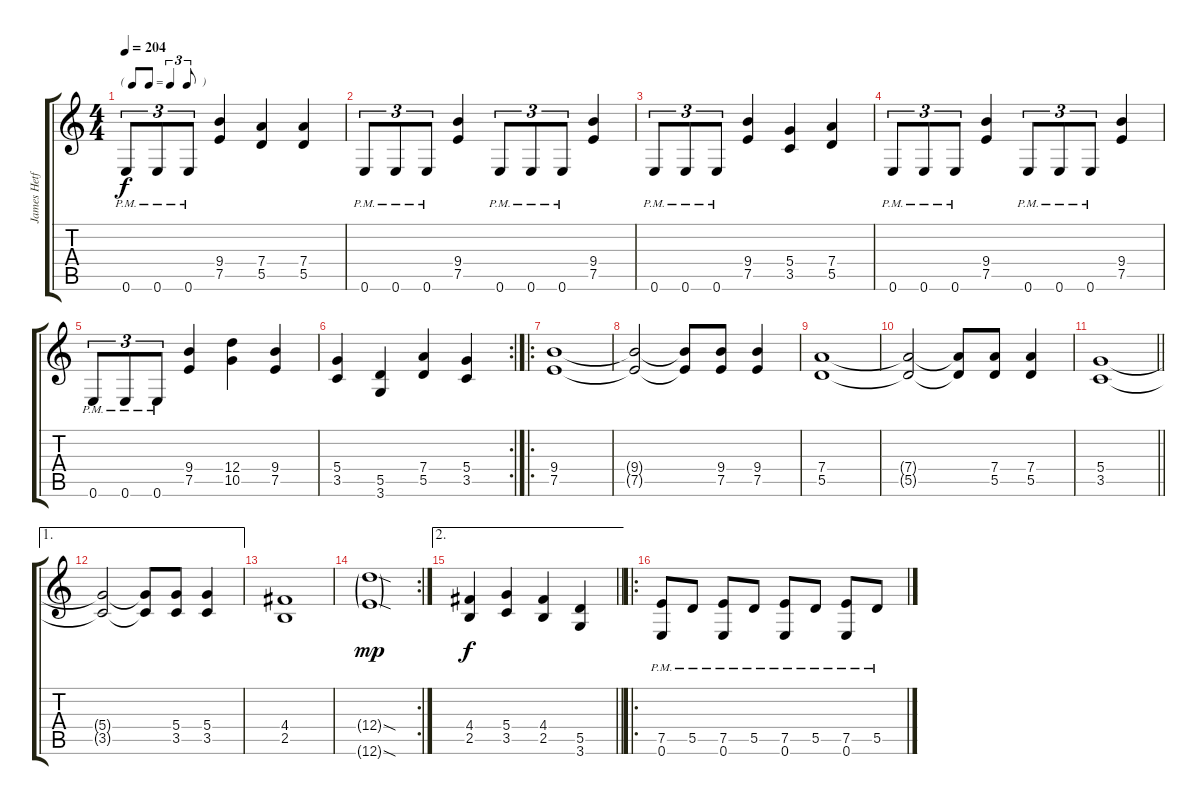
\track ("James Hetfield" "James Hetf") {instrument distortionguitar}
\staff {score tabs}
\tuning (E4 B3 G3 D3 A2 E2) {hide}
\ts (4 4)
\tf triplet8th
\tempo 204
\clef g2
\ks c
0.6{pm}.8{tu (3 2) dy f} 0.6{pm}.8{tu (3 2)} 0.6{pm}.8{tu (3 2)} (9.4 7.5).4 (7.4 5.5).4 (7.4 5.5).4 |
0.6{pm}.8{tu (3 2)} 0.6{pm}.8{tu (3 2)} 0.6{pm}.8{tu (3 2)} (9.4 7.5).4 0.6{pm}.8{tu (3 2)} 0.6{pm}.8{tu (3 2)} 0.6{pm}.8{tu (3 2)} (9.4 7.5).4 |
0.6{pm}.8{tu (3 2)} 0.6{pm}.8{tu (3 2)} 0.6{pm}.8{tu (3 2)} (9.4 7.5).4 (5.4 3.5).4 (7.4 5.5).4 |
0.6{pm}.8{tu (3 2)} 0.6{pm}.8{tu (3 2)} 0.6{pm}.8{tu (3 2)} (9.4 7.5).4 0.6{pm}.8{tu (3 2)} 0.6{pm}.8{tu (3 2)} 0.6{pm}.8{tu (3 2)} (9.4 7.5).4 |
0.6{pm}.8{tu (3 2)} 0.6{pm}.8{tu (3 2)} 0.6{pm}.8{tu (3 2)} (9.4 7.5).4 (12.4 10.5).4 (9.4 7.5).4 |
\rc 2
(5.4 3.5).4 (5.5 3.6).4 (7.4 5.5).4 (5.4 3.5).4 |
\ro
(9.4 7.5).1 |
(9.4{t} 7.5{t}).2 (9.4{t} 7.5{t}).8 (9.4 7.5).8 (9.4 7.5).4 |
(7.4 5.5).1 |
(7.4{t} 5.5{t}).2 (7.4{t} 5.5{t}).8 (7.4 5.5).8 (7.4 5.5).4 |
\barLineRight lightlight
(5.4 3.5).1 |
\ae 1
(5.4{t} 3.5{t}).2 (5.4{t} 3.5{t}).8 (5.4 3.5).8 (5.4 3.5).4 |
(4.4 2.5).1 |
\rc 2
(12.4{sod g} 12.6{sod g}).1{dy mp} |
\ae 2
\barLineRight lightlight
(4.4 2.5).4{dy f} (5.4 3.5).4 (4.4 2.5).4 (5.5 3.6).4 |
\ro
(7.5{pm} 0.6{pm}).8 5.5{pm}.8 (7.5{pm} 0.6{pm}).8 5.5{pm}.8 (7.5{pm} 0.6{pm}).8 5.5{pm}.8 (7.5{pm} 0.6{pm}).8 5.5{pm}.8
